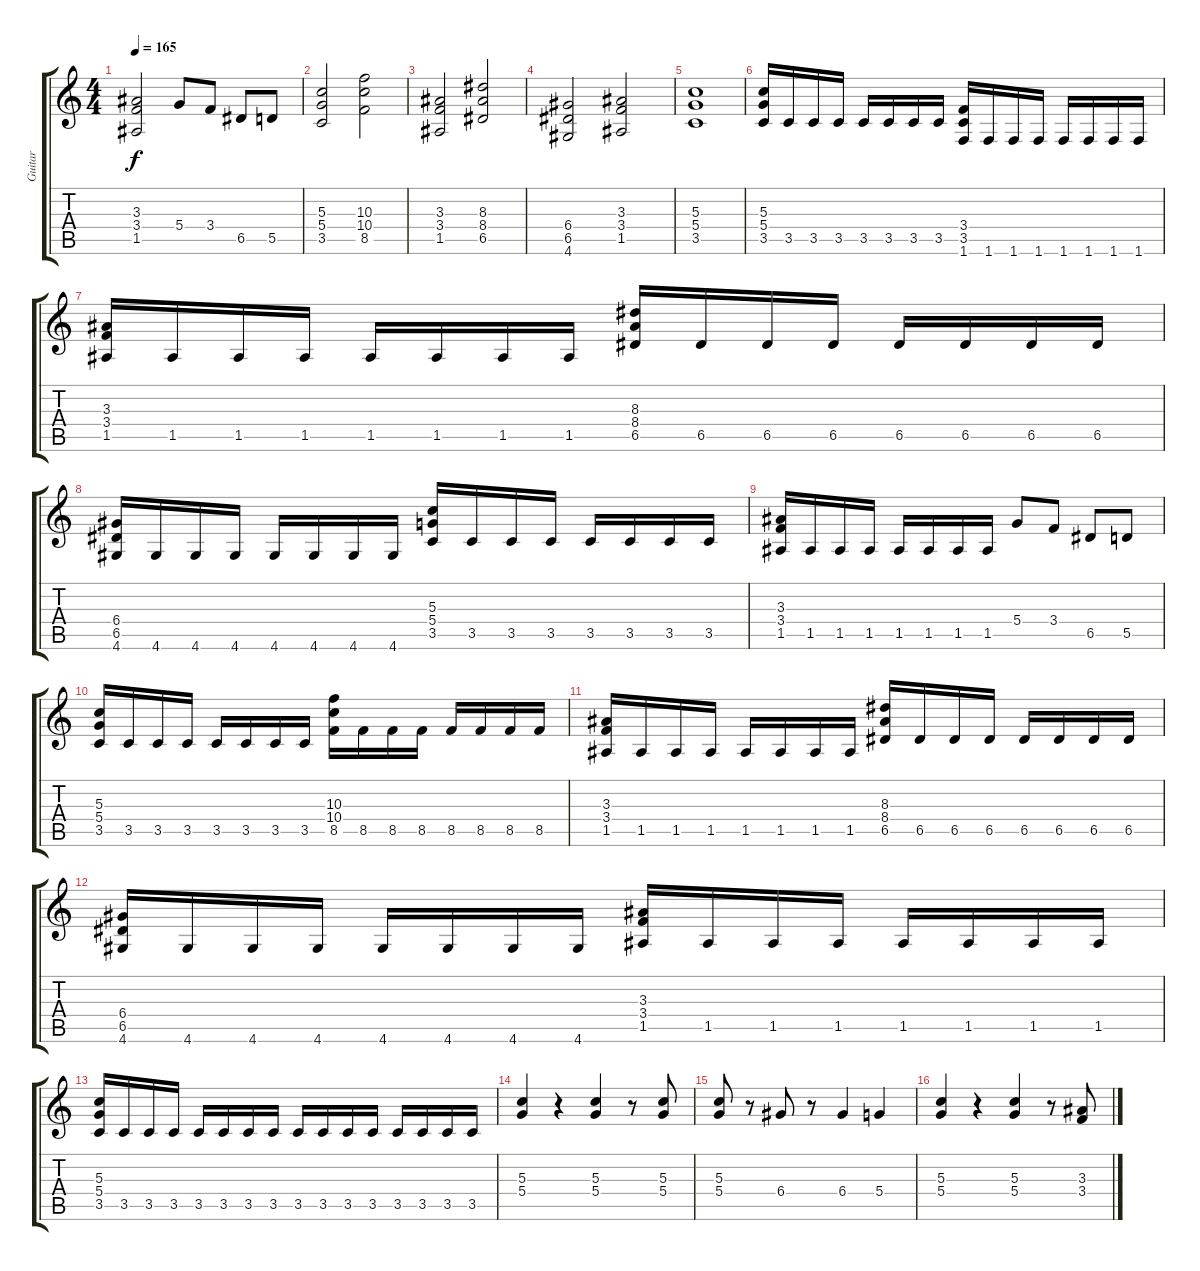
\track ("Guitar" "Guitar") {instrument distortionguitar}
\staff {score tabs}
\tuning (E4 B3 G3 D3 A2 E2) {hide}
\ts (4 4)
\tempo 165
\clef g2
\ks c
(3.3 3.4 1.5).2{dy f} 5.4.8 3.4.8 6.5.8 5.5.8 |
(5.3 5.4 3.5).2 (10.3 10.4 8.5).2 |
(3.3 3.4 1.5).2 (8.3 8.4 6.5).2 |
(6.4 6.5 4.6).2 (3.3 3.4 1.5).2 |
(5.3 5.4 3.5).1 |
(5.3 5.4 3.5).16 3.5.16 3.5.16 3.5.16 3.5.16 3.5.16 3.5.16 3.5.16 (3.4 3.5 1.6).16 1.6.16 1.6.16 1.6.16 1.6.16 1.6.16 1.6.16 1.6.16 |
(3.3 3.4 1.5).16 1.5.16 1.5.16 1.5.16 1.5.16 1.5.16 1.5.16 1.5.16 (8.3 8.4 6.5).16 6.5.16 6.5.16 6.5.16 6.5.16 6.5.16 6.5.16 6.5.16 |
(6.4 6.5 4.6).16 4.6.16 4.6.16 4.6.16 4.6.16 4.6.16 4.6.16 4.6.16 (5.3 5.4 3.5).16 3.5.16 3.5.16 3.5.16 3.5.16 3.5.16 3.5.16 3.5.16 |
(3.3 3.4 1.5).16 1.5.16 1.5.16 1.5.16 1.5.16 1.5.16 1.5.16 1.5.16 5.4.8 3.4.8 6.5.8 5.5.8 |
(5.3 5.4 3.5).16 3.5.16 3.5.16 3.5.16 3.5.16 3.5.16 3.5.16 3.5.16 (10.3 10.4 8.5).16 8.5.16 8.5.16 8.5.16 8.5.16 8.5.16 8.5.16 8.5.16 |
(3.3 3.4 1.5).16 1.5.16 1.5.16 1.5.16 1.5.16 1.5.16 1.5.16 1.5.16 (8.3 8.4 6.5).16 6.5.16 6.5.16 6.5.16 6.5.16 6.5.16 6.5.16 6.5.16 |
(6.4 6.5 4.6).16 4.6.16 4.6.16 4.6.16 4.6.16 4.6.16 4.6.16 4.6.16 (3.3 3.4 1.5).16 1.5.16 1.5.16 1.5.16 1.5.16 1.5.16 1.5.16 1.5.16 |
(5.3 5.4 3.5).16 3.5.16 3.5.16 3.5.16 3.5.16 3.5.16 3.5.16 3.5.16 3.5.16 3.5.16 3.5.16 3.5.16 3.5.16 3.5.16 3.5.16 3.5.16 |
(5.3 5.4).4 r.4 (5.3 5.4).4 r.8 (5.3 5.4).8 |
(5.3 5.4).8 r.8 6.4.8 r.8 6.4.4 5.4.4 |
(5.3 5.4).4 r.4 (5.3 5.4).4 r.8 (3.3 3.4).8
